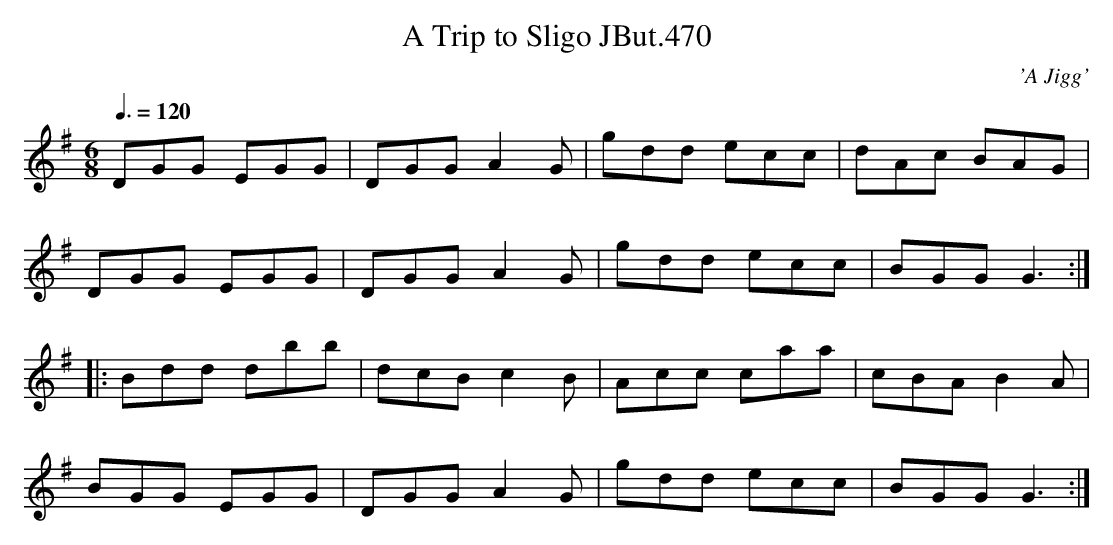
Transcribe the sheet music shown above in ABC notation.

X:1
T:Trip to Sligo JBut.470, A
M:6/8
L:1/8
Q:3/8=120
C:'A Jigg'
K:G
DGG EGG|DGGA2G|gdd ecc|dAc BAG|
DGG EGG|DGGA2G|gdd ecc|BGGG3:|
|:Bdd dbb|dcB c2B|Acc caa|cBAB2A|
BGG EGG|DGGA2G|gdd ecc|BGGG3:|
